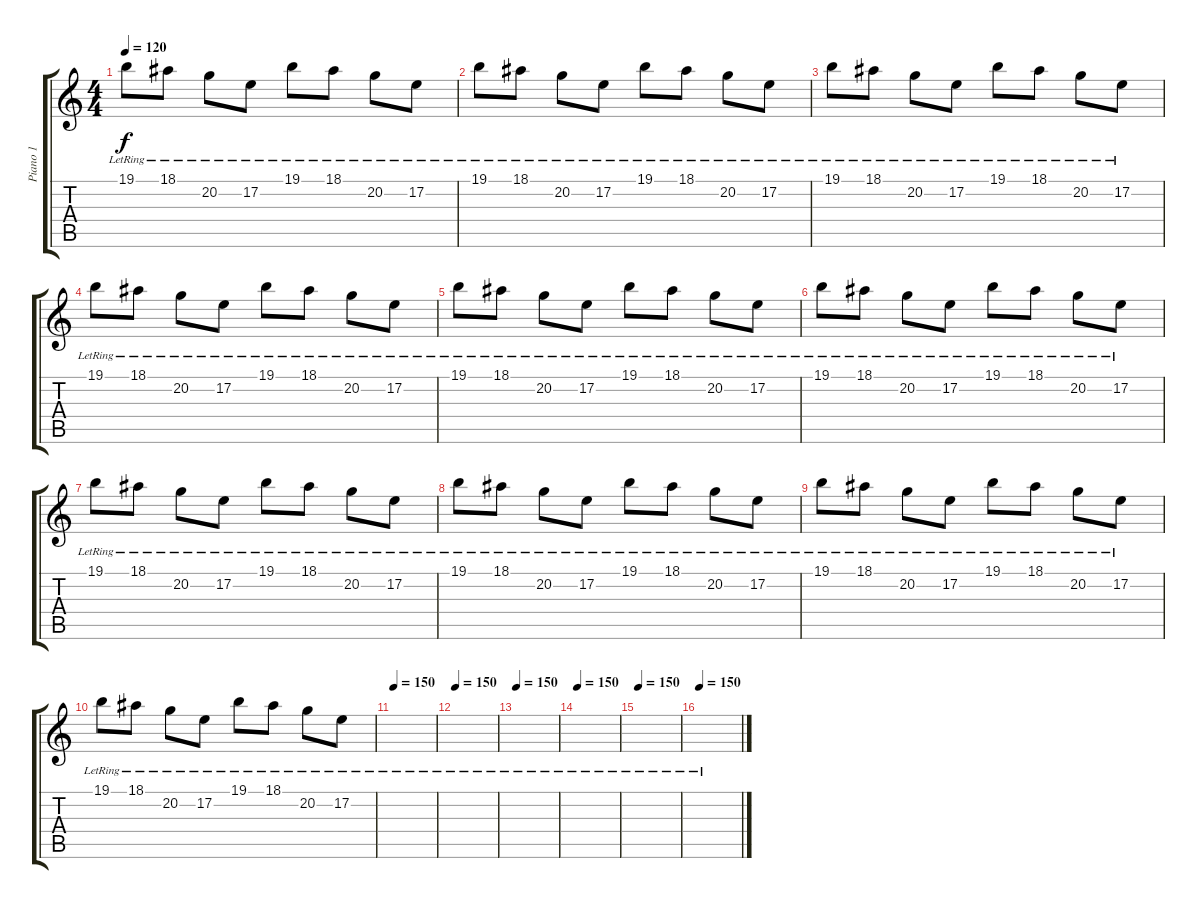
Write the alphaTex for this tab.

\track ("Piano 1" "Piano 1") {instrument acousticgrandpiano}
\staff {score tabs}
\tuning (E4 B3 G3 D3 A2 E2) {hide}
\ts (4 4)
\tempo 120
\clef g2
\ks c
19.1{lr}.8{dy f instrument acousticgrandpiano} 18.1{lr}.8 20.2{lr}.8 17.2{lr}.8 19.1{lr}.8 18.1{lr}.8 20.2{lr}.8 17.2{lr}.8 |
19.1{lr}.8 18.1{lr}.8 20.2{lr}.8 17.2{lr}.8 19.1{lr}.8 18.1{lr}.8 20.2{lr}.8 17.2{lr}.8 |
19.1{lr}.8 18.1{lr}.8 20.2{lr}.8 17.2{lr}.8 19.1{lr}.8 18.1{lr}.8 20.2{lr}.8 17.2{lr}.8 |
19.1{lr}.8 18.1{lr}.8 20.2{lr}.8 17.2{lr}.8 19.1{lr}.8 18.1{lr}.8 20.2{lr}.8 17.2{lr}.8 |
19.1{lr}.8 18.1{lr}.8 20.2{lr}.8 17.2{lr}.8 19.1{lr}.8 18.1{lr}.8 20.2{lr}.8 17.2{lr}.8 |
19.1{lr}.8 18.1{lr}.8 20.2{lr}.8 17.2{lr}.8 19.1{lr}.8 18.1{lr}.8 20.2{lr}.8 17.2{lr}.8 |
19.1{lr}.8 18.1{lr}.8 20.2{lr}.8 17.2{lr}.8 19.1{lr}.8 18.1{lr}.8 20.2{lr}.8 17.2{lr}.8 |
19.1{lr}.8 18.1{lr}.8 20.2{lr}.8 17.2{lr}.8 19.1{lr}.8 18.1{lr}.8 20.2{lr}.8 17.2{lr}.8 |
19.1{lr}.8 18.1{lr}.8 20.2{lr}.8 17.2{lr}.8 19.1{lr}.8 18.1{lr}.8 20.2{lr}.8 17.2{lr}.8 |
19.1{lr}.8 18.1{lr}.8 20.2{lr}.8 17.2{lr}.8 19.1{lr}.8 18.1{lr}.8 20.2{lr}.8 17.2{lr}.8 |
\tempo 150
|
\tempo 150
|
\tempo 150
|
\tempo 150
|
\tempo 150
|
\tempo 150
